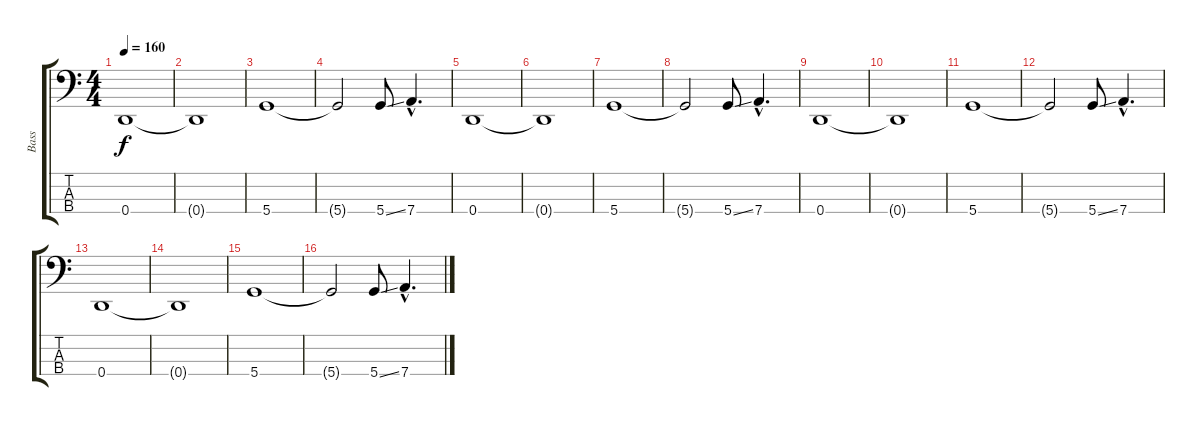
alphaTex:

\track ("Bass" "Bass") {instrument electricbassfinger}
\staff {score tabs}
\tuning (G2 D2 A1 D1) {hide}
\ts (4 4)
\tempo 160
\clef f4
\ks c
0.4.1{dy f} |
0.4{t}.1 |
5.4.1 |
5.4{t}.2 5.4{ss}.8 7.4{hac}.4{d} |
0.4.1 |
0.4{t}.1 |
5.4.1 |
5.4{t}.2 5.4{ss}.8 7.4{hac}.4{d} |
0.4.1 |
0.4{t}.1 |
5.4.1 |
5.4{t}.2 5.4{ss}.8 7.4{hac}.4{d} |
0.4.1 |
0.4{t}.1 |
5.4.1 |
5.4{t}.2 5.4{ss}.8 7.4{hac}.4{d}
